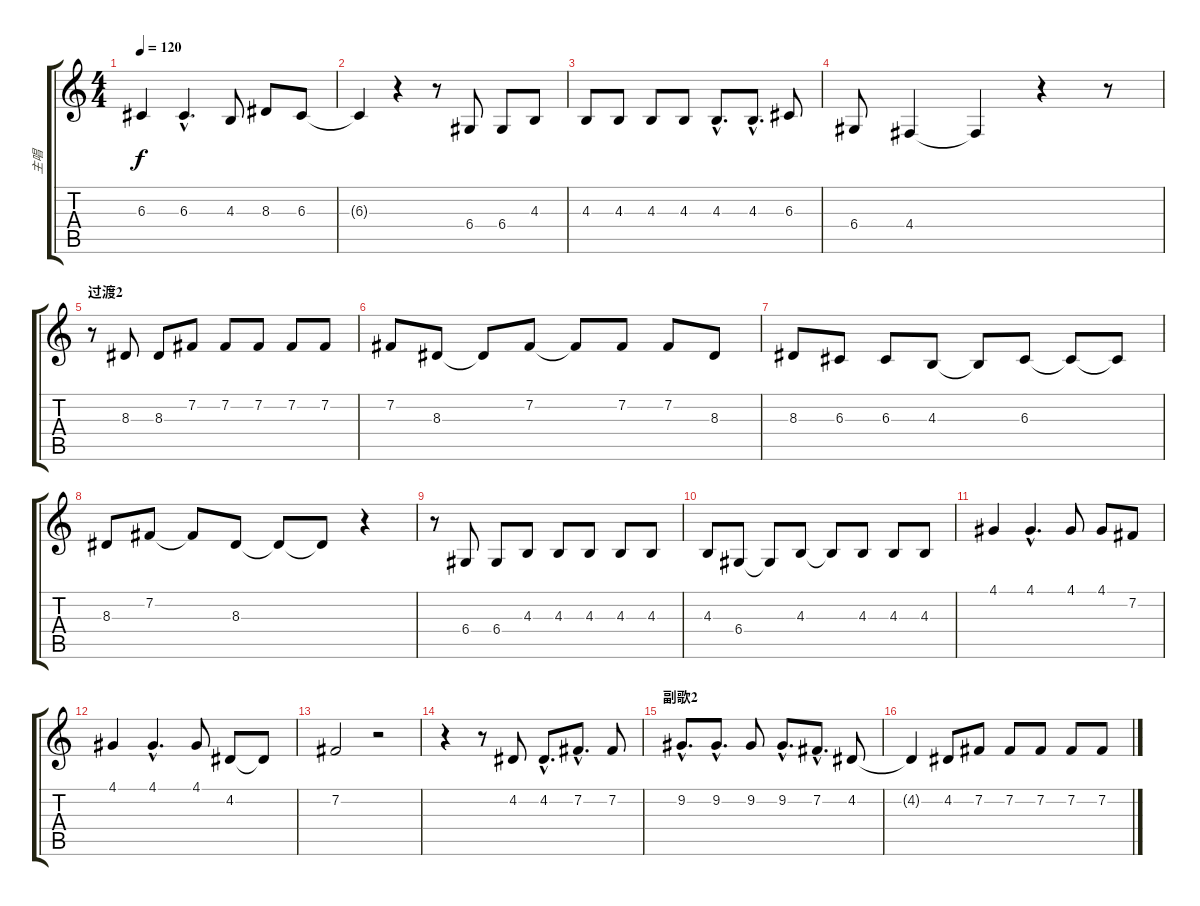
\track ("主唱" "主唱") {instrument synthvoice}
\staff {score tabs}
\tuning (E4 B3 G3 D3 A2 E2) {hide}
\ts (4 4)
\tempo 120
\clef g2
\ks c
6.3.4{dy f} 6.3{hac}.4{d} 4.3.8 8.3.8 6.3.8 |
6.3{t}.4 r.4 r.8 6.4.8 6.4.8 4.3.8 |
4.3.8 4.3.8 4.3.8 4.3.8 4.3{hac}.8{d} 4.3{hac}.8{d} 6.3.8 |
6.4.8 4.4.4 4.4{t}.4 r.4 r.8 |
\section ("" "过渡2")
r.8 8.3.8 8.3.8 7.2.8 7.2.8 7.2.8 7.2.8 7.2.8 |
7.2.8 8.3.8 8.3{t}.8 7.2.8 7.2{t}.8 7.2.8 7.2.8 8.3.8 |
8.3.8 6.3.8 6.3.8 4.3.8 4.3{t}.8 6.3.8 6.3{t}.8 6.3{t}.8 |
8.3.8 7.2.8 7.2{t}.8 8.3.8 8.3{t}.8 8.3{t}.8 r.4 |
r.8 6.4.8 6.4.8 4.3.8 4.3.8 4.3.8 4.3.8 4.3.8 |
4.3.8 6.4.8 6.4{t}.8 4.3.8 4.3{t}.8 4.3.8 4.3.8 4.3.8 |
4.1.4 4.1{hac}.4{d} 4.1.8 4.1.8 7.2.8 |
4.1.4 4.1{hac}.4{d} 4.1.8 4.2.8 4.2{t}.8 |
7.2.2 r.2 |
r.4 r.8 4.2.8 4.2{hac}.8{d} 7.2{hac}.8{d} 7.2.8 |
\section ("" "副歌2")
9.2{hac}.8{d} 9.2{hac}.8{d} 9.2.8 9.2{hac}.8{d} 7.2{hac}.8{d} 4.2.8 |
4.2{t}.4 4.2.8 7.2.8 7.2.8 7.2.8 7.2.8 7.2.8
